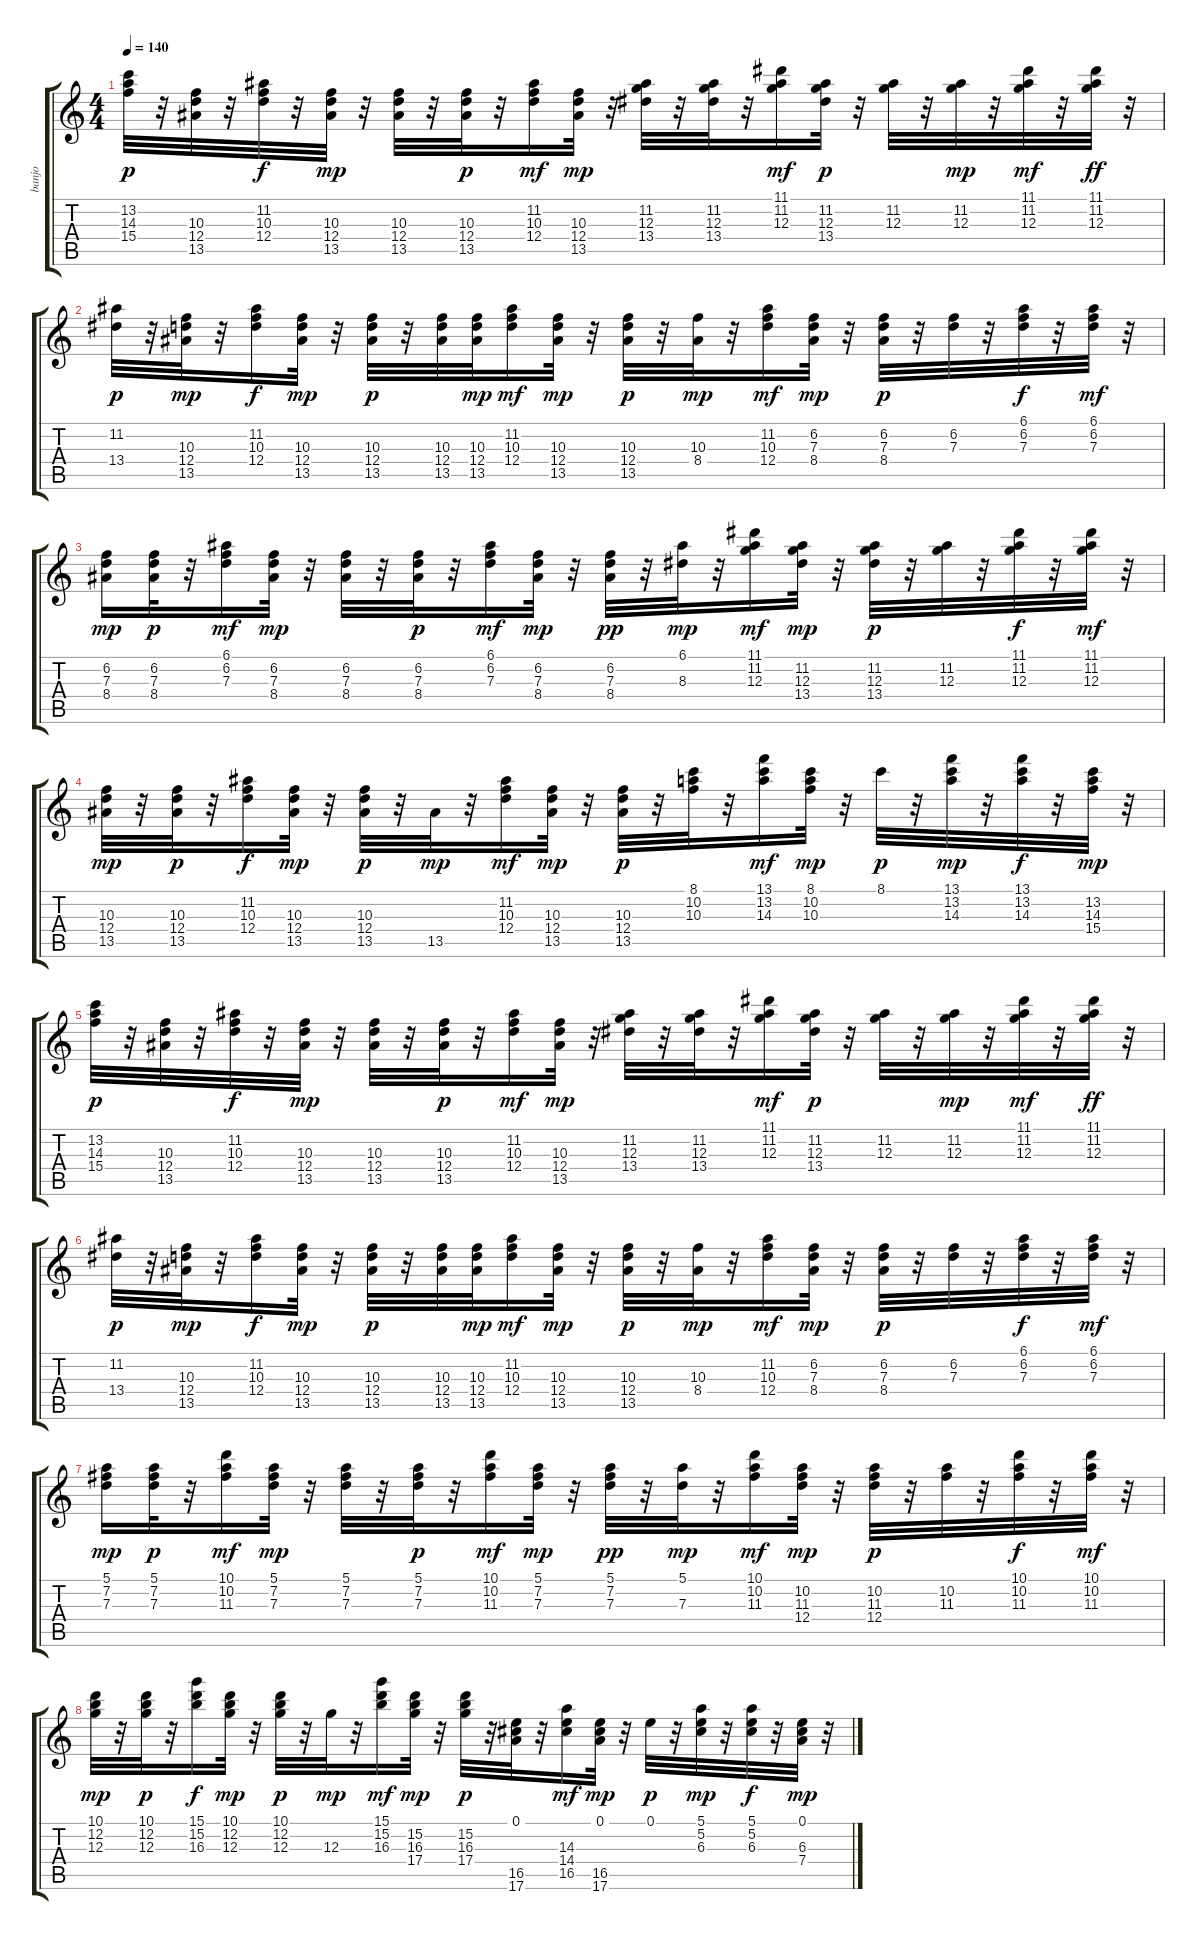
\track ("banjo" "banjo") {instrument banjo}
\staff {score tabs}
\tuning (E4 B3 G3 D3 A2 E2) {hide}
\displaytranspose 12
\ts (4 4)
\tempo 140
\clef g2
\ks c
(13.2 14.3 15.4).32{dy p} r.32 (10.3 12.4 13.5).32 r.32 (11.2 10.3 12.4).32{dy f} r.32 (10.3 12.4 13.5).32{dy mp} r.32 (10.3 12.4 13.5).32 r.32 (10.3 12.4 13.5).32{dy p} r.32 (11.2 10.3 12.4).16{dy mf} (10.3 12.4 13.5).32{dy mp} r.32 (11.2 12.3 13.4).32 r.32 (11.2 12.3 13.4).32 r.32 (11.1 11.2 12.3).16{dy mf} (11.2 12.3 13.4).32{dy p} r.32 (11.2 12.3).32 r.32 (11.2 12.3).32{dy mp} r.32 (11.1 11.2 12.3).32{dy mf} r.32 (11.1 11.2 12.3).32{dy ff} r.32 |
(11.2 13.4).32{dy p} r.32 (10.3 12.4 13.5).32{dy mp} r.32 (11.2 10.3 12.4).16{dy f} (10.3 12.4 13.5).32{dy mp} r.32 (10.3 12.4 13.5).32{dy p} r.32 (10.3 12.4 13.5).32 (10.3 12.4 13.5).32{dy mp} (11.2 10.3 12.4).16{dy mf} (10.3 12.4 13.5).32{dy mp} r.32 (10.3 12.4 13.5).32{dy p} r.32 (10.3 8.4).32{dy mp} r.32 (11.2 10.3 12.4).16{dy mf} (6.2 7.3 8.4).32{dy mp} r.32 (6.2 7.3 8.4).32{dy p} r.32 (6.2 7.3).32 r.32 (6.1 6.2 7.3).32{dy f} r.32 (6.1 6.2 7.3).32{dy mf} r.32 |
(6.2 7.3 8.4).16{dy mp} (6.2 7.3 8.4).32{dy p} r.32 (6.1 6.2 7.3).16{dy mf} (6.2 7.3 8.4).32{dy mp} r.32 (6.2 7.3 8.4).32 r.32 (6.2 7.3 8.4).32{dy p} r.32 (6.1 6.2 7.3).16{dy mf} (6.2 7.3 8.4).32{dy mp} r.32 (6.2 7.3 8.4).32{dy pp} r.32 (6.1 8.3).32{dy mp} r.32 (11.1 11.2 12.3).16{dy mf} (11.2 12.3 13.4).32{dy mp} r.32 (11.2 12.3 13.4).32{dy p} r.32 (11.2 12.3).32 r.32 (11.1 11.2 12.3).32{dy f} r.32 (11.1 11.2 12.3).32{dy mf} r.32 |
(10.3 12.4 13.5).32{dy mp} r.32 (10.3 12.4 13.5).32{dy p} r.32 (11.2 10.3 12.4).16{dy f} (10.3 12.4 13.5).32{dy mp} r.32 (10.3 12.4 13.5).32{dy p} r.32 13.5.32{dy mp} r.32 (11.2 10.3 12.4).16{dy mf} (10.3 12.4 13.5).32{dy mp} r.32 (10.3 12.4 13.5).32{dy p} r.32 (8.1 10.2 10.3).32 r.32 (13.1 13.2 14.3).16{dy mf} (8.1 10.2 10.3).32{dy mp} r.32 8.1.32{dy p} r.32 (13.1 13.2 14.3).32{dy mp} r.32 (13.1 13.2 14.3).32{dy f} r.32 (13.2 14.3 15.4).32{dy mp} r.32 |
(13.2 14.3 15.4).32{dy p} r.32 (10.3 12.4 13.5).32 r.32 (11.2 10.3 12.4).32{dy f} r.32 (10.3 12.4 13.5).32{dy mp} r.32 (10.3 12.4 13.5).32 r.32 (10.3 12.4 13.5).32{dy p} r.32 (11.2 10.3 12.4).16{dy mf} (10.3 12.4 13.5).32{dy mp} r.32 (11.2 12.3 13.4).32 r.32 (11.2 12.3 13.4).32 r.32 (11.1 11.2 12.3).16{dy mf} (11.2 12.3 13.4).32{dy p} r.32 (11.2 12.3).32 r.32 (11.2 12.3).32{dy mp} r.32 (11.1 11.2 12.3).32{dy mf} r.32 (11.1 11.2 12.3).32{dy ff} r.32 |
(11.2 13.4).32{dy p} r.32 (10.3 12.4 13.5).32{dy mp} r.32 (11.2 10.3 12.4).16{dy f} (10.3 12.4 13.5).32{dy mp} r.32 (10.3 12.4 13.5).32{dy p} r.32 (10.3 12.4 13.5).32 (10.3 12.4 13.5).32{dy mp} (11.2 10.3 12.4).16{dy mf} (10.3 12.4 13.5).32{dy mp} r.32 (10.3 12.4 13.5).32{dy p} r.32 (10.3 8.4).32{dy mp} r.32 (11.2 10.3 12.4).16{dy mf} (6.2 7.3 8.4).32{dy mp} r.32 (6.2 7.3 8.4).32{dy p} r.32 (6.2 7.3).32 r.32 (6.1 6.2 7.3).32{dy f} r.32 (6.1 6.2 7.3).32{dy mf} r.32 |
(5.1 7.2 7.3).16{dy mp balance 9} (5.1 7.2 7.3).32{dy p} r.32 (10.1 10.2 11.3).16{dy mf} (5.1 7.2 7.3).32{dy mp} r.32 (5.1 7.2 7.3).32 r.32 (5.1 7.2 7.3).32{dy p} r.32 (10.1 10.2 11.3).16{dy mf} (5.1 7.2 7.3).32{dy mp} r.32 (5.1 7.2 7.3).32{dy pp} r.32 (5.1 7.3).32{dy mp} r.32 (10.1 10.2 11.3).16{dy mf} (10.2 11.3 12.4).32{dy mp} r.32 (10.2 11.3 12.4).32{dy p} r.32 (10.2 11.3).32 r.32 (10.1 10.2 11.3).32{dy f} r.32 (10.1 10.2 11.3).32{dy mf} r.32 |
(10.1 12.2 12.3).32{dy mp} r.32 (10.1 12.2 12.3).32{dy p} r.32 (15.1 15.2 16.3).16{dy f} (10.1 12.2 12.3).32{dy mp} r.32 (10.1 12.2 12.3).32{dy p} r.32 12.3.32{dy mp} r.32 (15.1 15.2 16.3).16{dy mf} (15.2 16.3 17.4).32{dy mp} r.32 (15.2 16.3 17.4).32{dy p} r.32 (0.1 16.5 17.6).32 r.32 (14.3 14.4 16.5).16{dy mf} (0.1 16.5 17.6).32{dy mp} r.32 0.1.32{dy p} r.32 (5.1 5.2 6.3).32{dy mp} r.32 (5.1 5.2 6.3).32{dy f} r.32 (0.1 6.3 7.4).32{dy mp} r.32
